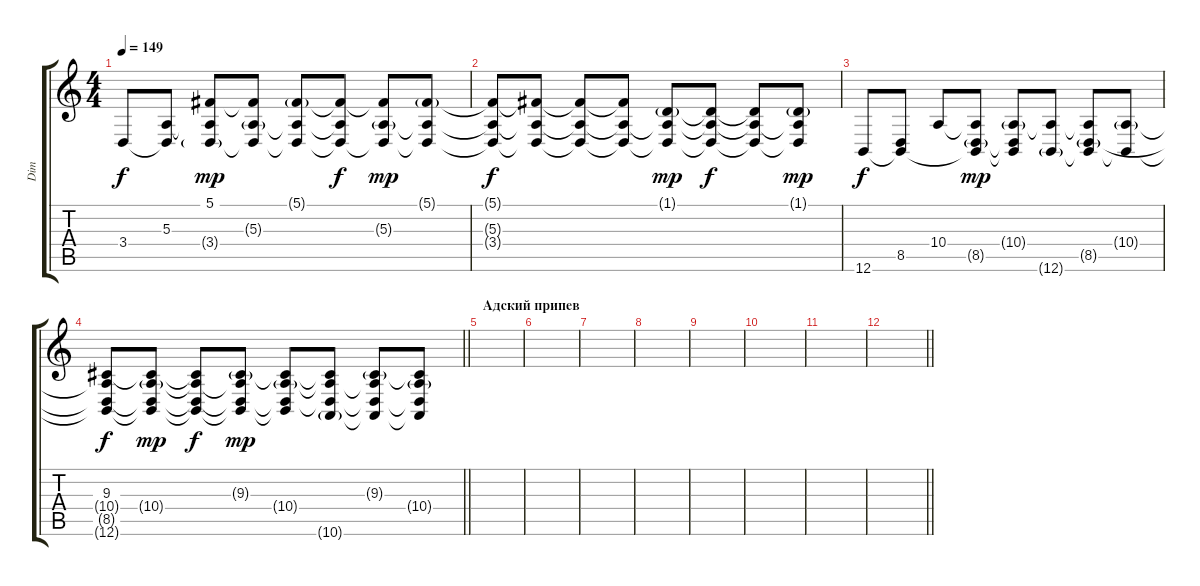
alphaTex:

\track ("Dim" "Dim") {instrument acousticgrandpiano}
\staff {score tabs}
\tuning (Db4 Ab3 E3 B2 Gb2 B1) {hide}
\ts (4 4)
\tempo 149
\clef g2
\ks c
3.4.8{dy f} (5.3 3.4{t}).8 (5.1 5.3{t} 3.4{g}).8{dy mp} (5.1{t} 5.3{g} 3.4{t}).8 (5.1{g} 5.3{t} 3.4{t}).8 (5.1{t} 5.3{t} 3.4{t}).8{dy f} (5.1{t} 5.3{g} 3.4{t}).8{dy mp} (5.1{g} 5.3{t} 3.4{t}).8 |
(5.1{t} 5.3{t} 3.4{t}).8{dy f} (5.1{t} 5.3{t} 3.4{t}).8 (5.1{t} 5.3{t} 3.4{t}).8 (5.1{t} 5.3{t} 3.4{t}).8 (1.1{g} 5.3{t} 3.4{t}).8{dy mp} (1.1{t} 5.3{t} 3.4{t}).8{dy f} (1.1{t} 5.3{t} 3.4{t}).8 (1.1{g} 5.3{t} 3.4{t}).8{dy mp} |
12.6.8{dy f} (8.5 12.6{t}).8 10.4.8 (10.4{t} 8.5{g} 12.6{t}).8{dy mp} (10.4{g} 8.5{t} 12.6{t}).8 (10.4{t} 12.6{g}).8 (10.4{t} 8.5{g} 12.6{t}).8 (10.4{g} 12.6{t}).8 |
\barLineRight lightlight
(9.3 10.4{t} 8.5{t} 12.6{t}).8{dy f} (9.3{t} 10.4{g} 8.5{t} 12.6{t}).8{dy mp} (9.3{t} 10.4{t} 8.5{t} 12.6{t}).8{dy f} (9.3{g} 10.4{t} 8.5{t} 12.6{t}).8{dy mp} (9.3{t} 10.4{g} 8.5{t} 12.6{t}).8 (9.3{t} 10.4{t} 8.5{t} 10.6{g}).8 (9.3{g} 10.4{t} 8.5{t} 10.6{t}).8 (9.3{t} 10.4{g} 8.5{t} 10.6{t}).8 |
\section ("" "Адский припев")
|
|
|
|
|
|
|
\barLineRight lightlight
